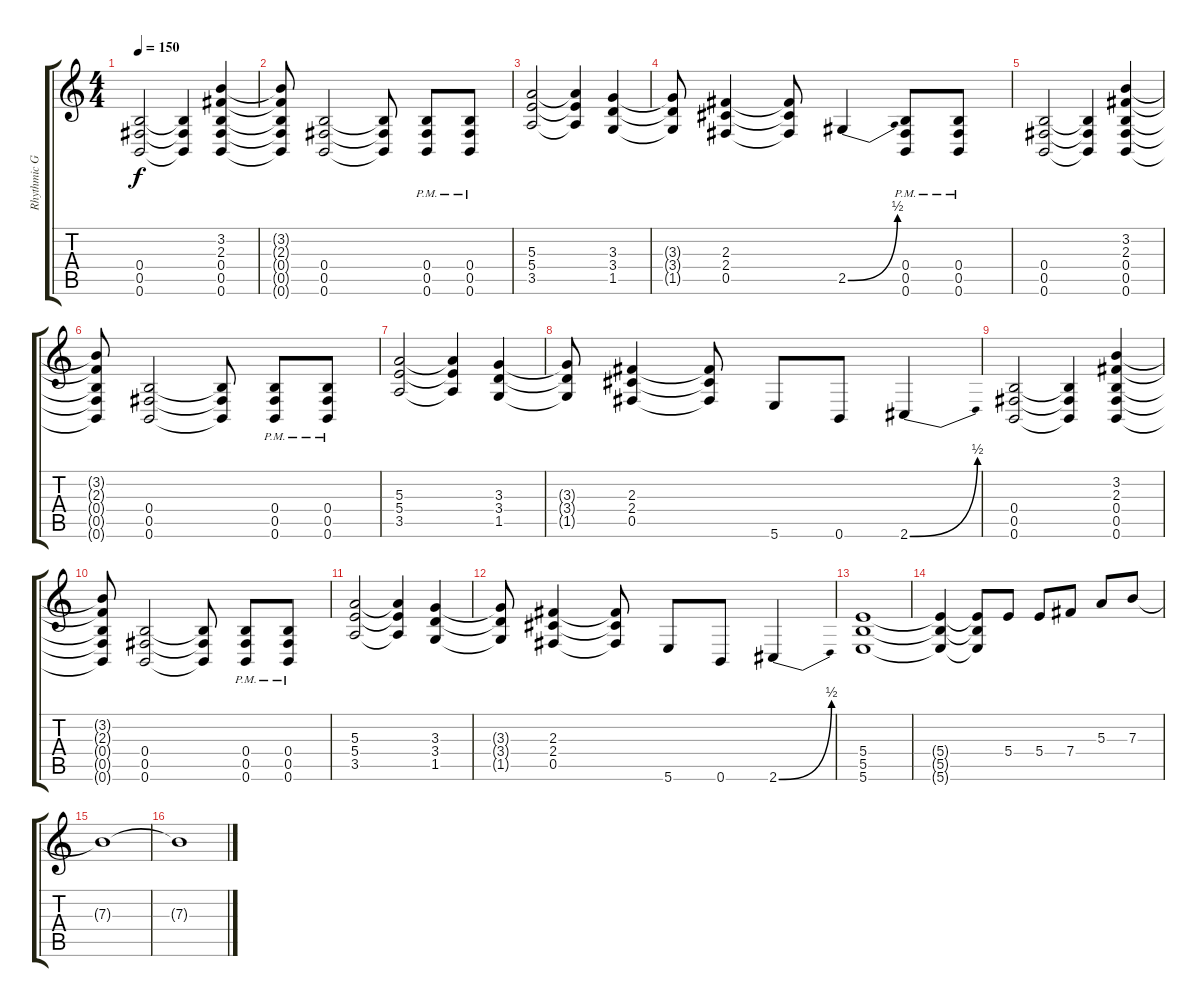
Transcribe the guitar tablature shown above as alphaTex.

\track ("Rhythmic Guitar" "Rhythmic G") {instrument distortionguitar}
\staff {score tabs}
\tuning (Db4 Ab3 E3 B2 Gb2 B1) {hide}
\ts (4 4)
\tempo 150
\clef g2
\ks c
(0.4 0.5 0.6).2{dy f} (0.4{t} 0.5{t} 0.6{t}).4 (3.2 2.3 0.4 0.5 0.6).4 |
(3.2{t} 2.3{t} 0.4{t} 0.5{t} 0.6{t}).8 (0.4 0.5 0.6).2 (0.4{t} 0.5{t} 0.6{t}).8 (0.4{pm} 0.5{pm} 0.6{pm}).8 (0.4{pm} 0.5{pm} 0.6{pm}).8 |
(5.3 5.4 3.5).2 (5.3{t} 5.4{t} 3.5{t}).4 (3.3 3.4 1.5).4 |
(3.3{t} 3.4{t} 1.5{t}).8 (2.3 2.4 0.5).4 (2.3{t} 2.4{t} 0.5{t}).8 2.5{be (bend 0 0 60 2)}.4 (0.4{pm} 0.5{pm} 0.6{pm}).8 (0.4{pm} 0.5{pm} 0.6{pm}).8 |
(0.4 0.5 0.6).2 (0.4{t} 0.5{t} 0.6{t}).4 (3.2 2.3 0.4 0.5 0.6).4 |
(3.2{t} 2.3{t} 0.4{t} 0.5{t} 0.6{t}).8 (0.4 0.5 0.6).2 (0.4{t} 0.5{t} 0.6{t}).8 (0.4{pm} 0.5{pm} 0.6{pm}).8 (0.4{pm} 0.5{pm} 0.6{pm}).8 |
(5.3 5.4 3.5).2 (5.3{t} 5.4{t} 3.5{t}).4 (3.3 3.4 1.5).4 |
(3.3{t} 3.4{t} 1.5{t}).8 (2.3 2.4 0.5).4 (2.3{t} 2.4{t} 0.5{t}).8 5.6.8 0.6.8 2.6{be (bend 0 0 60 2)}.4 |
(0.4 0.5 0.6).2 (0.4{t} 0.5{t} 0.6{t}).4 (3.2 2.3 0.4 0.5 0.6).4 |
(3.2{t} 2.3{t} 0.4{t} 0.5{t} 0.6{t}).8 (0.4 0.5 0.6).2 (0.4{t} 0.5{t} 0.6{t}).8 (0.4{pm} 0.5{pm} 0.6{pm}).8 (0.4{pm} 0.5{pm} 0.6{pm}).8 |
(5.3 5.4 3.5).2 (5.3{t} 5.4{t} 3.5{t}).4 (3.3 3.4 1.5).4 |
(3.3{t} 3.4{t} 1.5{t}).8 (2.3 2.4 0.5).4 (2.3{t} 2.4{t} 0.5{t}).8 5.6.8 0.6.8 2.6{be (bend 0 0 60 2)}.4 |
(5.4 5.5 5.6).1 |
(5.4{t} 5.5{t} 5.6{t}).4 (5.4{t} 5.5{t} 5.6{t}).8 5.4.8{instrument overdrivenguitar} 5.4.8 7.4.8 5.3.8 7.3.8 |
7.3{t}.1 |
7.3{t}.1
